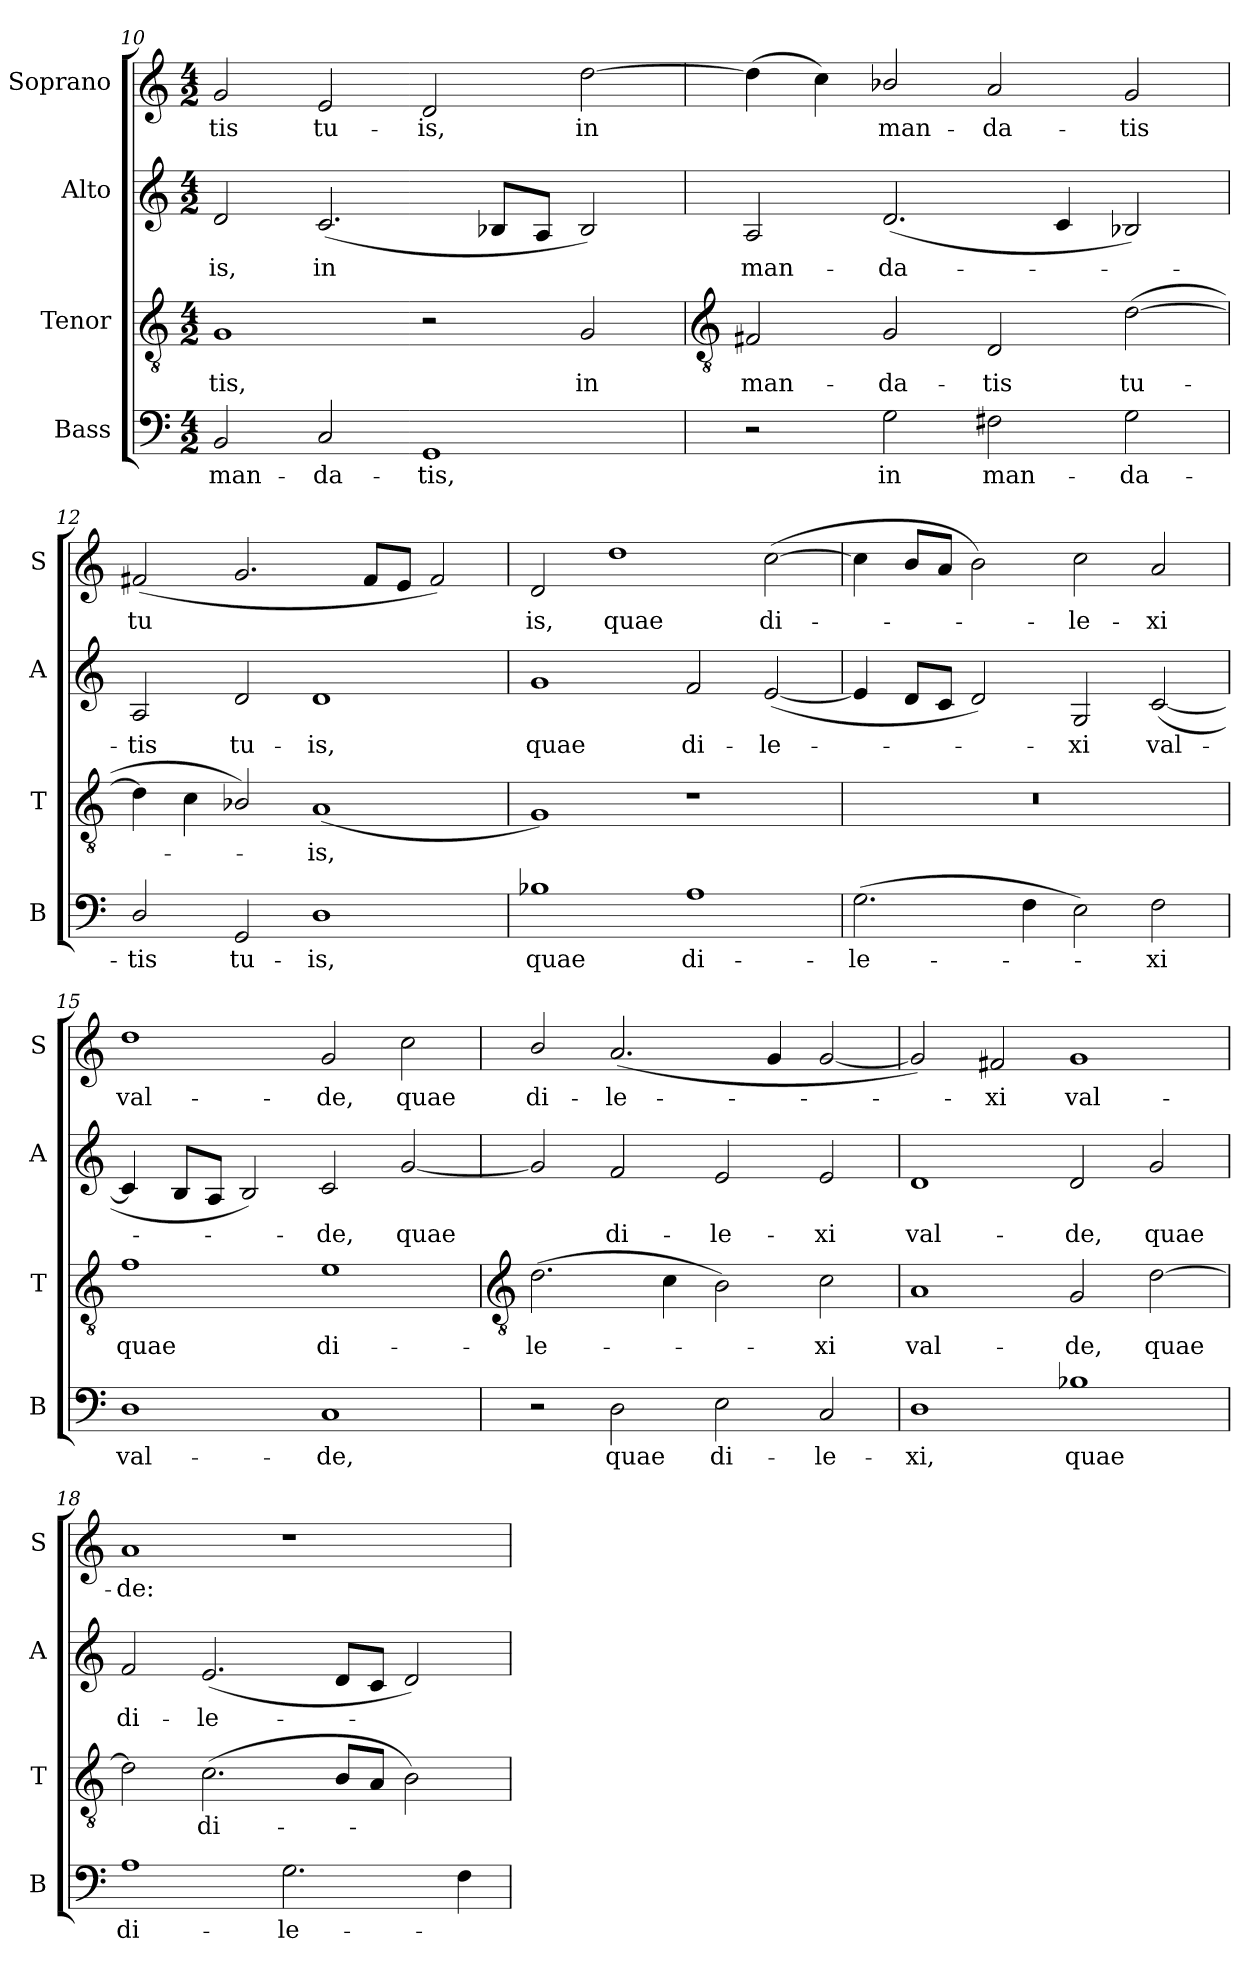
**kern	**text	**kern	**text	**kern	**text	**kern	**text
*part4	*part4	*part3	*part3	*part2	*part2	*part1	*part1
*staff4	*staff4	*staff3	*staff3	*staff2	*staff2	*staff1	*staff1
*I"Bass	*	*I"Tenor	*	*I"Alto	*	*I"Soprano	*
*I'B	*	*I'T	*	*I'A	*	*I'S	*
*clefF4	*	*clefGv2	*	*clefG2	*	*clefG2	*
*k[]	*	*k[]	*	*k[]	*	*k[]	*
*C:	*	*C:	*	*C:	*	*C:	*
*M4/2	*	*M4/2	*	*M4/2	*	*M4/2	*
=10	=10	=10	=10	=10	=10	=10	=10
!	!LO:LY:b	!	!LO:LY:b	!	!LO:LY:b	!	!LO:LY:b
2BB	man-	1G	-tis,	2d	-is,	2g	-tis
!	!LO:LY:b	!	!	!	!LO:LY:b	!	!LO:LY:b
2C	-da-	.	.	(<2.c	in	2e	tu-
!	!LO:LY:b	!	!	!	!	!	!LO:LY:b
1GG	-tis,	2r	.	.	.	2d	-is,
.	.	.	.	8B-XL	.	.	.
.	.	.	.	8AJ	.	.	.
!	!	!	!LO:LY:b	!	!	!	!LO:LY:b
.	.	2G	in	2B-)	.	[2dd	in
!!LO:LB:g=z
=11	=11	=11	=11	=11	=11	=11	=11
*	*	*clefGv2	*	*	*	*	*
!	!	!	!LO:LY:b	!	!LO:LY:b	!	!
2r	.	2F#X	man-	2A	man-	(>4dd]	.
.	.	.	.	.	.	4cc)	.
!	!LO:LY:b	!	!LO:LY:b	!	!LO:LY:b	!	!LO:LY:b
2G	in	2G	-da-	(<2.d	-da-	2b-X/	man-
!	!LO:LY:b	!	!LO:LY:b	!	!	!	!LO:LY:b
2F#X	man-	2D	-tis	.	.	2a	-da-
.	.	.	.	4c	.	.	.
!	!LO:LY:b	!	!LO:LY:b	!	!	!	!LO:LY:b
2G	-da-	(>[2d	tu-	2B-X)	.	2g	-tis
=12	=12	=12	=12	=12	=12	=12	=12
!	!LO:LY:b	!	!	!	!LO:LY:b	!	!LO:LY:b
2D/	-tis	4d]	.	2A	tis	(<2f#X	tu
.	.	4c	.	.	.	.	.
!	!LO:LY:b	!	!	!	!LO:LY:b	!	!
2GG	tu-	2B-X/)	.	2d	tu-	2.g	.
!	!LO:LY:b	!	!LO:LY:b	!	!LO:LY:b	!	!
1D	-is,	(<1A	is,	1d	-is,	.	.
.	.	.	.	.	.	8f#L	.
.	.	.	.	.	.	8eJ	.
.	.	.	.	.	.	2f#)	.
=13	=13	=13	=13	=13	=13	=13	=13
!	!LO:LY:b	!	!	!	!LO:LY:b	!	!LO:LY:b
1B-X	quae	1G)	.	1g	quae	2d	is,
!	!	!	!	!	!	!	!LO:LY:b
.	.	.	.	.	.	1dd	quae
!	!LO:LY:b	!	!	!	!LO:LY:b	!	!
1A	di-	1r	.	2f	di-	.	.
!	!	!	!	!	!LO:LY:b	!	!LO:LY:b
.	.	.	.	(<[2e	-le-	(>[2cc	di-
=14	=14	=14	=14	=14	=14	=14	=14
!	!LO:LY:b	!	!	!	!	!	!
(>2.G	-le-	0r	.	4e]	.	4cc]	.
.	.	.	.	8dL	.	8bL	.
.	.	.	.	8cJ	.	8aJ	.
.	.	.	.	2d)	.	2b)	.
4F	.	.	.	.	.	.	.
!	!	!	!	!	!LO:LY:b	!	!LO:LY:b
2E)	.	.	.	2G	xi	2cc	le-
!	!LO:LY:b	!	!	!	!LO:LY:b	!	!LO:LY:b
2F	xi	.	.	(<[2c	val-	2a	-xi
=15	=15	=15	=15	=15	=15	=15	=15
!	!LO:LY:b	!	!LO:LY:b	!	!	!	!LO:LY:b
1D	val-	1f	quae	4c]	.	1dd	val-
.	.	.	.	8BL	.	.	.
.	.	.	.	8AJ	.	.	.
.	.	.	.	2B)	.	.	.
!	!LO:LY:b	!	!LO:LY:b	!	!LO:LY:b	!	!LO:LY:b
1C	-de,	1e	di-	2c	de,	2g	-de,
!	!	!	!	!	!LO:LY:b	!	!LO:LY:b
.	.	.	.	[2g	quae	2cc	quae
!!LO:LB:g=z
=16	=16	=16	=16	=16	=16	=16	=16
*	*	*clefGv2	*	*	*	*	*
!	!	!	!LO:LY:b	!	!	!	!LO:LY:b
2r	.	(>2.d	-le-	2g]	.	2b/	di-
!	!LO:LY:b	!	!	!	!LO:LY:b	!	!LO:LY:b
2D	quae	.	.	2f	di-	(<2.a	-le-
.	.	4c	.	.	.	.	.
!	!LO:LY:b	!	!	!	!LO:LY:b	!	!
2E	di-	2B)	.	2e	-le-	.	.
.	.	.	.	.	.	4g	.
!	!LO:LY:b	!	!LO:LY:b	!	!LO:LY:b	!	!
2C	-le-	2c	xi	2e	-xi	[2g	.
=17	=17	=17	=17	=17	=17	=17	=17
!	!LO:LY:b	!	!LO:LY:b	!	!LO:LY:b	!	!
1D	-xi,	1A	val-	1d	val-	2g])	.
!	!	!	!	!	!	!	!LO:LY:b
.	.	.	.	.	.	2f#X	xi
!	!LO:LY:b	!	!LO:LY:b	!	!LO:LY:b	!	!LO:LY:b
1B-X	quae	2G	-de,	2d	-de,	1g	val-
!	!	!	!LO:LY:b	!	!LO:LY:b	!	!
.	.	[2d	quae	2g	quae	.	.
=18	=18	=18	=18	=18	=18	=18	=18
!	!LO:LY:b	!	!	!	!LO:LY:b	!	!LO:LY:b
1A	di-	2d]	.	2f	di-	1a	-de:
!	!	!	!LO:LY:b	!	!LO:LY:b	!	!
.	.	(>2.c	di-	(<2.e	-le-	.	.
!	!LO:LY:b	!	!	!	!	!	!
2.G	-le-	.	.	.	.	1r	.
.	.	8BL	.	8dL	.	.	.
.	.	8AJ	.	8cJ	.	.	.
.	.	2B)	.	2d)	.	.	.
4F	.	.	.	.	.	.	.
=	=	=	=	=	=	=	=
*-	*-	*-	*-	*-	*-	*-	*-
